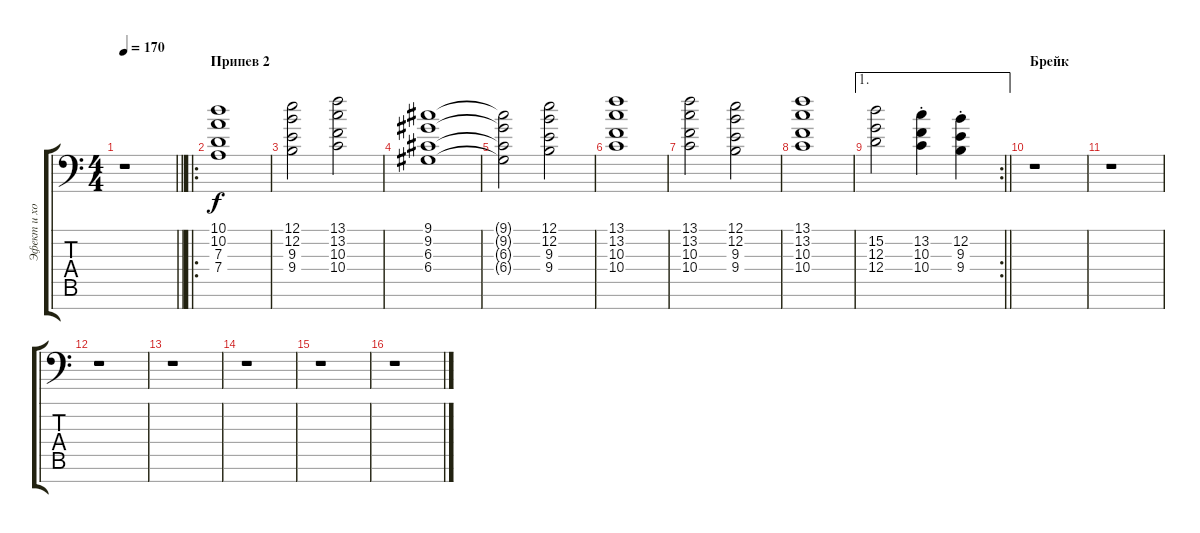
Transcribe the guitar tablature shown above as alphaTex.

\track ("Эфект и хор" "Эфект и хо") {instrument choiraahs}
\staff {score tabs}
\tuning (E4 B3 G3 D3 A2 E2 C-1) {hide}
\ts (4 4)
\tempo 170
\clef f4
\barLineRight lightlight
\ks c
r.1{dy f} |
\ro
\section ("" "Припев 2")
(10.1 10.2 7.3 7.4).1{volume 11} |
(12.1 12.2 9.3 9.4).2 (13.1 13.2 10.3 10.4).2 |
(9.1 9.2 6.3 6.4).1 |
(9.1{t} 9.2{t} 6.3{t} 6.4{t}).2 (12.1 12.2 9.3 9.4).2 |
(13.1 13.2 10.3 10.4).1 |
(13.1 13.2 10.3 10.4).2 (12.1 12.2 9.3 9.4).2 |
(13.1 13.2 10.3 10.4).1 |
\ae 1
\rc 2
\barLineRight lightlight
(15.2 12.3 12.4).2 (13.2{st} 10.3{st} 10.4{st}).4 (12.2{st} 9.3{st} 9.4{st}).4 |
\section ("" "Брейк")
r.1 |
r.1 |
r.1 |
r.1 |
r.1 |
r.1 |
r.1
